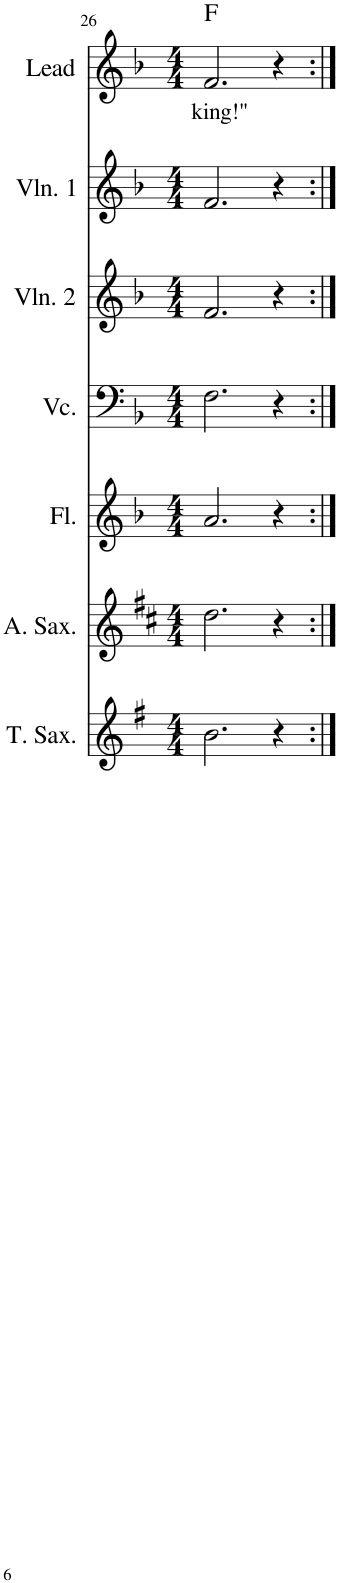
**kern	**kern	**kern	**kern	**kern	**kern	**kern	**text	**harte
*part7	*part6	*part5	*part4	*part3	*part2	*part1	*part1	*part1
*staff7	*staff6	*staff5	*staff4	*staff3	*staff2	*staff1	*staff1	*
*I"Tenor Saxophone	*I"Alto Saxophone	*I"Flute	*I"Violoncello	*I"Violin 2	*I"Violin 1	*I"Lead	*	*
*I'T. Sax.	*I'A. Sax.	*I'Fl.	*I'Vc.	*I'Vln. 2	*I'Vln. 1	*I'Lead	*	*
!!LO:PB:g=z
*clefG2	*clefG2	*clefG2	*clefF4	*clefG2	*clefG2	*clefG2	*	*
*Trd8c14	*Trd5c9	*	*	*	*	*	*	*
*k[f#]	*k[f#c#]	*k[b-]	*k[b-]	*k[b-]	*k[b-]	*k[b-]	*	*
*M4/4	*M4/4	*M4/4	*M4/4	*M4/4	*M4/4	*M4/4	*	*
=26	=26	=26	=26	=26	=26	=26	=26	=26
!	!	!	!	!	!	!	!LO:LY:b	!
2.b\	2.dd\	2.a/	2.F\	2.f/	2.f/	2.f/	king!"	F:maj
4r	4r	4r	4r	4r	4r	4r	.	.
=:|!	=:|!	=:|!	=:|!	=:|!	=:|!	=:|!	=:|!	=:|!
*-	*-	*-	*-	*-	*-	*-	*-	*-
